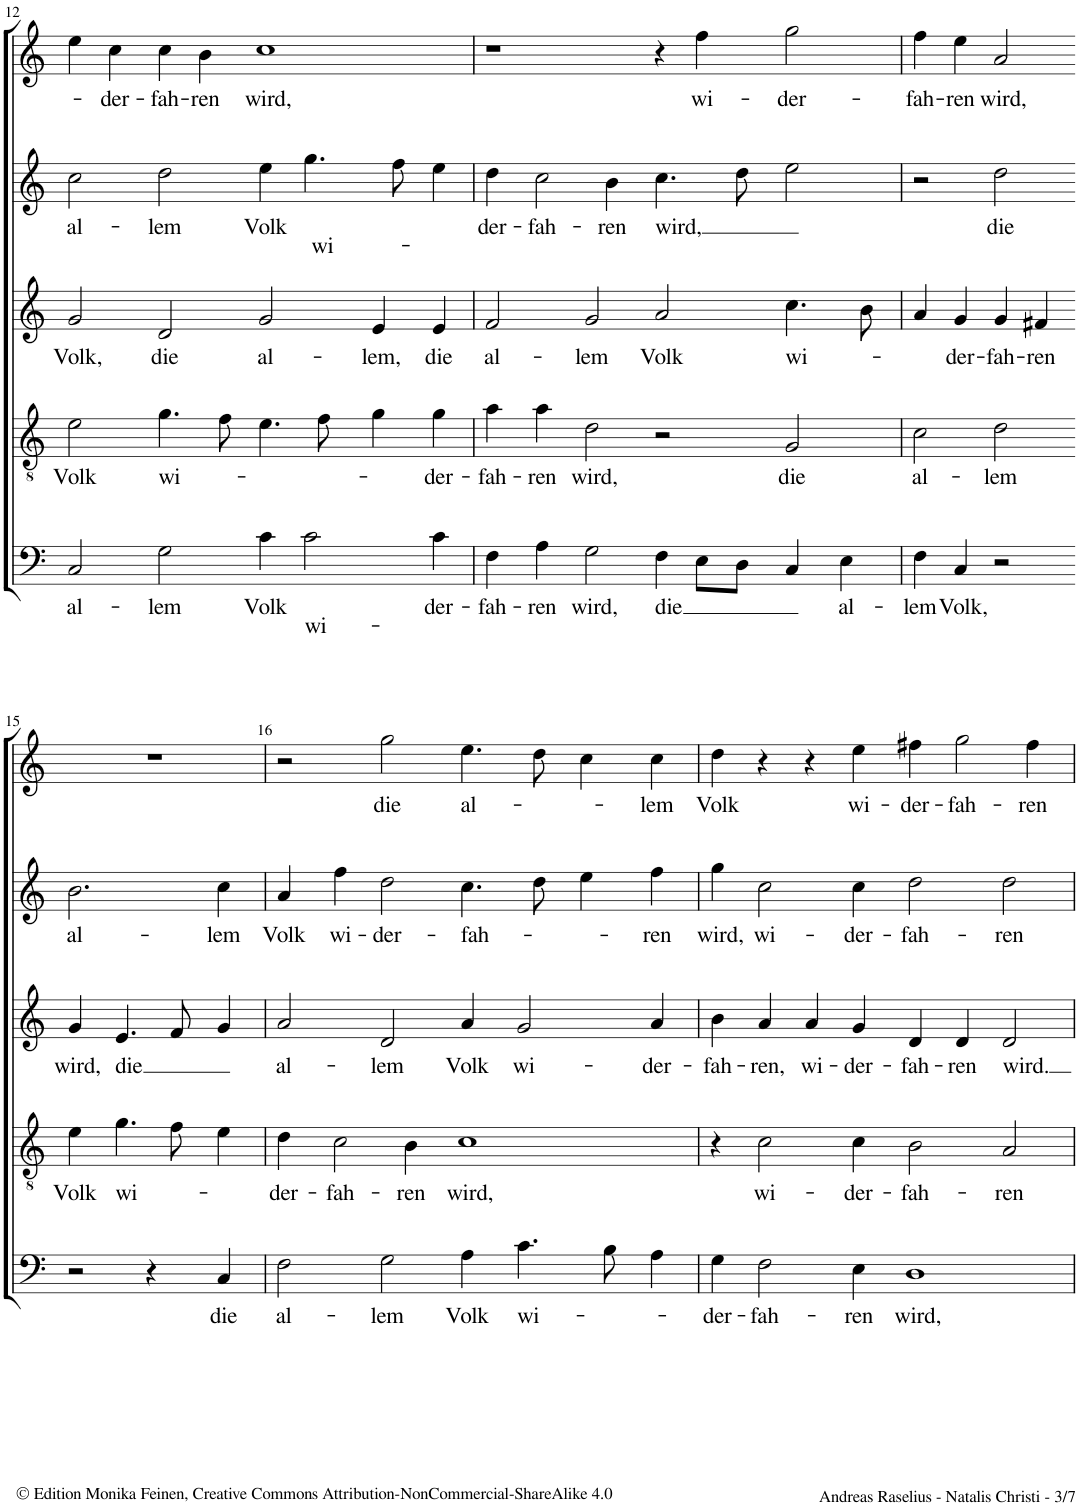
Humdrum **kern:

**kern	**text	**kern	**text	**kern	**text	**kern	**text	**kern	**text
*part5	*part5	*part4	*part4	*part3	*part3	*part2	*part2	*part1	*part1
*staff5	*staff5	*staff4	*staff4	*staff3	*staff3	*staff2	*staff2	*staff1	*staff1
*I"Bassus	*	*I"Tenor [Hypojonicus]	*	*I"Altus	*	*I"Quintus	*	*I"Cantus	*
!!LO:PB:g=z
*clefF4	*	*clefGv2	*	*clefG2	*	*clefG2	*	*clefG2	*
*k[]	*	*k[]	*	*k[]	*	*k[]	*	*k[]	*
*M4/2	*	*M4/2	*	*M4/2	*	*M4/2	*	*M4/2	*
*met(c)	*	*met(c)	*	*met(c)	*	*met(c)	*	*met(c)	*
=12	=12	=12	=12	=12	=12	=12	=12	=12	=12
!	!LO:LY:b	!	!LO:LY:b	!	!LO:LY:b	!	!LO:LY:b	!	!
2C/	al-	2e\	Volk	2g/	Volk,	2cc\	al-	4ee\	.
!	!	!	!	!	!	!	!	!	!LO:LY:b
.	.	.	.	.	.	.	.	4cc\	-der-
!	!LO:LY:b	!	!LO:LY:b	!	!LO:LY:b	!	!LO:LY:b	!	!LO:LY:b
2G\	-lem	4.g\	wi-	2d/	die	2dd\	-lem	4cc\	-fah-
!	!	!	!	!	!	!	!	!	!LO:LY:b
.	.	.	.	.	.	.	.	4b\	-ren
.	.	8f\	.	.	.	.	.	.	.
!	!LO:LY:b	!	!	!	!LO:LY:b	!	!LO:LY:b	!	!LO:LY:b
4c\	Volk	4.e\	.	2g/	al-	4ee\	Volk	1cc	wird,
!	!LO:LY:b	!	!	!	!	!	!LO:LY:b	!	!
2c\	wi-	.	.	.	.	4.gg\	wi-	.	.
.	.	8f\	.	.	.	.	.	.	.
!	!	!	!	!	!LO:LY:b	!	!	!	!
.	.	4g\	.	4e/	-lem,	.	.	.	.
.	.	.	.	.	.	8ff\	.	.	.
!	!LO:LY:b	!	!LO:LY:b	!	!LO:LY:b	!	!	!	!
4c\	-der-	4g\	-der-	4e/	die	4ee\	.	.	.
=13	=13	=13	=13	=13	=13	=13	=13	=13	=13
!	!LO:LY:b	!	!LO:LY:b	!	!LO:LY:b	!	!LO:LY:b	!	!
4F\	fah-	4a\	fah-	2f/	al-	4dd\	der-	1r	.
!	!LO:LY:b	!	!LO:LY:b	!	!	!	!LO:LY:b	!	!
4A\	-ren	4a\	-ren	.	.	2cc\	-fah-	.	.
!	!LO:LY:b	!	!LO:LY:b	!	!LO:LY:b	!	!	!	!
2G\	wird,	2d\	wird,	2g/	-lem	.	.	.	.
!	!	!	!	!	!	!	!LO:LY:b	!	!
.	.	.	.	.	.	4b\	-ren	.	.
!	!LO:LY:b	!	!	!	!LO:LY:b	!	!LO:LY:b	!	!
4F\	die	2r	.	2a/	Volk	4.cc\	wird,	4r	.
!	!	!	!	!	!	!	!	!	!LO:LY:b
8E\L	.	.	.	.	.	.	.	4ff\	wi-
8D\J	.	.	.	.	.	8dd\	.	.	.
!	!	!	!LO:LY:b	!	!LO:LY:b	!	!	!	!LO:LY:b
4C/	.	2G/	die	4.cc\	wi-	2ee\	.	2gg\	-der-
!	!LO:LY:b	!	!	!	!	!	!	!	!
4E\	al-	.	.	.	.	.	.	.	.
.	.	.	.	8b\	.	.	.	.	.
=14	=14	=14	=14	=14	=14	=14	=14	=14	=14
!	!LO:LY:b	!	!LO:LY:b	!	!	!	!	!	!LO:LY:b
4F\	-lem	2c\	al-	4a/	.	2r	.	4ff\	-fah-
!	!LO:LY:b	!	!	!	!LO:LY:b	!	!	!	!LO:LY:b
4C/	Volk,	.	.	4g/	-der-	.	.	4ee\	-ren
!	!	!	!LO:LY:b	!	!LO:LY:b	!	!LO:LY:b	!	!LO:LY:b
2r	.	2d\	-lem	4g/	-fah-	2dd\	die	2a/	wird,
!	!	!	!	!	!LO:LY:b	!	!	!	!
.	.	.	.	4f#X/	-ren	.	.	.	.
!!LO:LB:g=z
=15-	=15-	=15-	=15-	=15-	=15-	=15-	=15-	=15-	=15-
!	!	!	!LO:LY:b	!	!LO:LY:b	!	!LO:LY:b	!	!
2r	.	4e\	Volk	4g/	wird,	2.b\	al-	0r	.
!	!	!	!LO:LY:b	!	!LO:LY:b	!	!	!	!
.	.	4.g\	wi-	4.e/	die	.	.	.	.
4r	.	.	.	.	.	.	.	.	.
.	.	8f\	.	8f/	.	.	.	.	.
!	!LO:LY:b	!	!	!	!	!	!LO:LY:b	!	!
4C/	die	4e\	.	4g/	.	4cc\	-lem	.	.
1ryy	.	1ryy	.	1ryy	.	1ryy	.	.	.
=16	=16	=16	=16	=16	=16	=16	=16	=16	=16
!	!LO:LY:b	!	!LO:LY:b	!	!LO:LY:b	!	!LO:LY:b	!	!
2F\	al-	4d\	-der-	2a/	al-	4a/	Volk	2r	.
!	!	!	!LO:LY:b	!	!	!	!LO:LY:b	!	!
.	.	2c\	-fah-	.	.	4ff\	wi-	.	.
!	!LO:LY:b	!	!	!	!LO:LY:b	!	!LO:LY:b	!	!LO:LY:b
2G\	-lem	.	.	2d/	-lem	2dd\	-der-	2gg\	die
!	!	!	!LO:LY:b	!	!	!	!	!	!
.	.	4B\	-ren	.	.	.	.	.	.
!	!LO:LY:b	!	!LO:LY:b	!	!LO:LY:b	!	!LO:LY:b	!	!LO:LY:b
4A\	Volk	1c	wird,	4a/	Volk	4.cc\	-fah-	4.ee\	al-
!	!LO:LY:b	!	!	!	!LO:LY:b	!	!	!	!
4.c\	wi-	.	.	2g/	wi-	.	.	.	.
.	.	.	.	.	.	8dd\	.	8dd\	.
.	.	.	.	.	.	4ee\	.	4cc\	.
8B\	.	.	.	.	.	.	.	.	.
!	!	!	!	!	!LO:LY:b	!	!LO:LY:b	!	!LO:LY:b
4A\	.	.	.	4a/	-der-	4ff\	-ren	4cc\	-lem
=17	=17	=17	=17	=17	=17	=17	=17	=17	=17
!	!LO:LY:b	!	!	!	!LO:LY:b	!	!LO:LY:b	!	!LO:LY:b
4G\	-der-	4r	.	4b\	-fah-	4gg\	wird,	4dd\	Volk
!	!LO:LY:b	!	!LO:LY:b	!	!LO:LY:b	!	!LO:LY:b	!	!
2F\	-fah-	2c\	wi-	4a/	-ren,	2cc\	wi-	4r	.
!	!	!	!	!	!LO:LY:b	!	!	!	!
.	.	.	.	4a/	wi-	.	.	4r	.
!	!LO:LY:b	!	!LO:LY:b	!	!LO:LY:b	!	!LO:LY:b	!	!LO:LY:b
4E\	-ren	4c\	-der-	4g/	-der-	4cc\	-der-	4ee\	wi-
!	!LO:LY:b	!	!LO:LY:b	!	!LO:LY:b	!	!LO:LY:b	!	!LO:LY:b
1D	wird,	2B\	-fah-	4d/	-fah-	2dd\	-fah-	4ff#X\	-der-
!	!	!	!	!	!LO:LY:b	!	!	!	!LO:LY:b
.	.	.	.	4d/	-ren	.	.	2gg\	-fah-
!	!	!	!LO:LY:b	!	!LO:LY:b	!	!LO:LY:b	!	!
.	.	2A/	-ren	2d/	wird.	2dd\	-ren	.	.
!	!	!	!	!	!	!	!	!	!LO:LY:b
.	.	.	.	.	.	.	.	4ff#\	-ren
=	=	=	=	=	=	=	=	=	=
*-	*-	*-	*-	*-	*-	*-	*-	*-	*-
